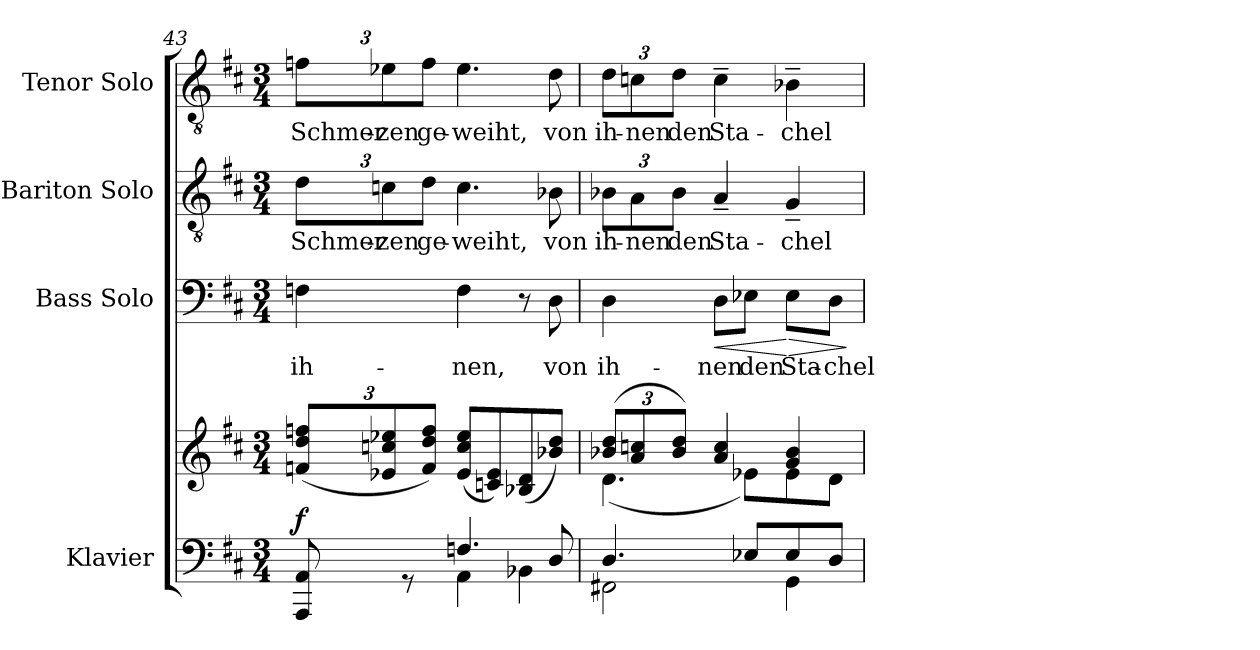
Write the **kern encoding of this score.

**kern	**kern	**dynam	**kern	**text	**dynam	**kern	**text	**kern	**text
*part4	*part4	*part4	*part3	*part3	*part3	*part2	*part2	*part1	*part1
*staff5	*staff4	*staff4/5	*staff3	*staff3	*staff3	*staff2	*staff2	*staff1	*staff1
*I"Klavier	*	*	*I"Bass Solo	*	*	*I"Bariton Solo	*	*I"Tenor Solo	*
*	*	*	*I'B S	*	*	*I'B r S	*	*I'T S	*
*clefF4	*clefG2	*	*clefF4	*	*	*clefGv2	*	*clefGv2	*
*k[f#c#]	*k[f#c#]	*	*k[f#c#]	*	*	*k[f#c#]	*	*k[f#c#]	*
*M3/4	*M3/4	*	*M3/4	*	*	*M3/4	*	*M3/4	*
=43	=43	=43	=43	=43	=43	=43	=43	=43	=43
*^	*	*	*	*	*	*	*	*	*
*	*	*Xbrackettup	*	*	*	*	*	*	*	*
!	!	!	!LO:DY:a=2	!	!LO:LY:b	!	!	!LO:LY:b	!	!LO:LY:b
8AAA/ 8AA/	4ryy	(>12fn/ 12dd/ 12ffn/L	f	4Fn\	ih-	.	12d\L	Schmer-	12fn\L	Schmer-
!	!	!	!	!	!	!	!	!LO:LY:b	!	!LO:LY:b
.	.	12e-X/ 12ccn/ 12ee-X/	.	.	.	.	12cn\	-zen	12e-X\	-zen
8rGG	.	.	.	.	.	.	.	.	.	.
!	!	!	!	!	!	!	!	!LO:LY:b	!	!LO:LY:b
.	.	12f/ 12dd/ 12ff/J)	.	.	.	.	12d\J	ge-	12f\J	ge-
!	!	!	!	!	!LO:LY:b	!	!	!LO:LY:b	!	!LO:LY:b
4.Fn/	4AA\	(>8e-/ 8cc/ 8ee-/L	.	4F\	-nen,	.	4.c\	-weiht,	4.e-\	-weiht,
.	.	8cn/ 8e-/)	.	.	.	.	.	.	.	.
.	4BB-X\	(>8B-X/ 8d/	.	8r	.	.	.	.	.	.
!	!	!	!	!	!LO:LY:b	!	!	!LO:LY:b	!	!LO:LY:b
8D/	.	8b-X/ 8dd/J)	.	8D\	von	.	8B-X\	von	8d\	von
=44	=44	=44	=44	=44	=44	=44	=44	=44	=44	=44
*	*	*^	*	*	*	*	*	*	*	*
!	!	!	!	!	!	!LO:LY:b	!	!	!LO:LY:b	!	!LO:LY:b
4.D/	2FF#X\	(12b-X/ 12dd/L	(4.d\	.	4D\	ih-	.	12B-X\L	ih-	12d\L	ih-
!	!	!	!	!	!	!	!	!	!LO:LY:b	!	!LO:LY:b
.	.	12a/ 12ccn/	.	.	.	.	.	12A\	-nen	12cn\	-nen
!	!	!	!	!	!	!	!	!	!LO:LY:b	!	!LO:LY:b
.	.	12b-/ 12dd/J)	.	.	.	.	.	12B-\J	den	12d\J	den
!	!	!	!	!	!	!LO:LY:b	!LO:HP:b	!	!LO:LY:b	!	!LO:LY:b
.	.	4a/ 4cc/	.	.	8D\L	-nen	<	4A~/	Sta-	4c~\	Sta-
!	!	!	!	!	!	!LO:LY:b	!	!	!	!	!
8E-X/L	.	.	8e-X\L)	.	8E-X\J	den	.	.	.	.	.
!	!	!	!	!	!	!LO:LY:b	!LO:HP:n=1:b	!	!LO:LY:b	!	!LO:LY:b
8E-/	4GG\	4g/ 4b-/	8e-\	.	8E-\L	Sta-	[ >	4G~/	-chel	4B-X~\	-chel
!	!	!	!	!	!	!LO:LY:b	!	!	!	!	!
8D/J	.	.	8d\J	.	8D\J	-chel	.	.	.	.	.
*v	*v	*	*	*	*	*	*	*	*	*	*
*	*v	*v	*	*	*	*	*	*	*	*
.	.	.	.	.	]	.	.	.	.
=	=	=	=	=	=	=	=	=	=
*-	*-	*-	*-	*-	*-	*-	*-	*-	*-
